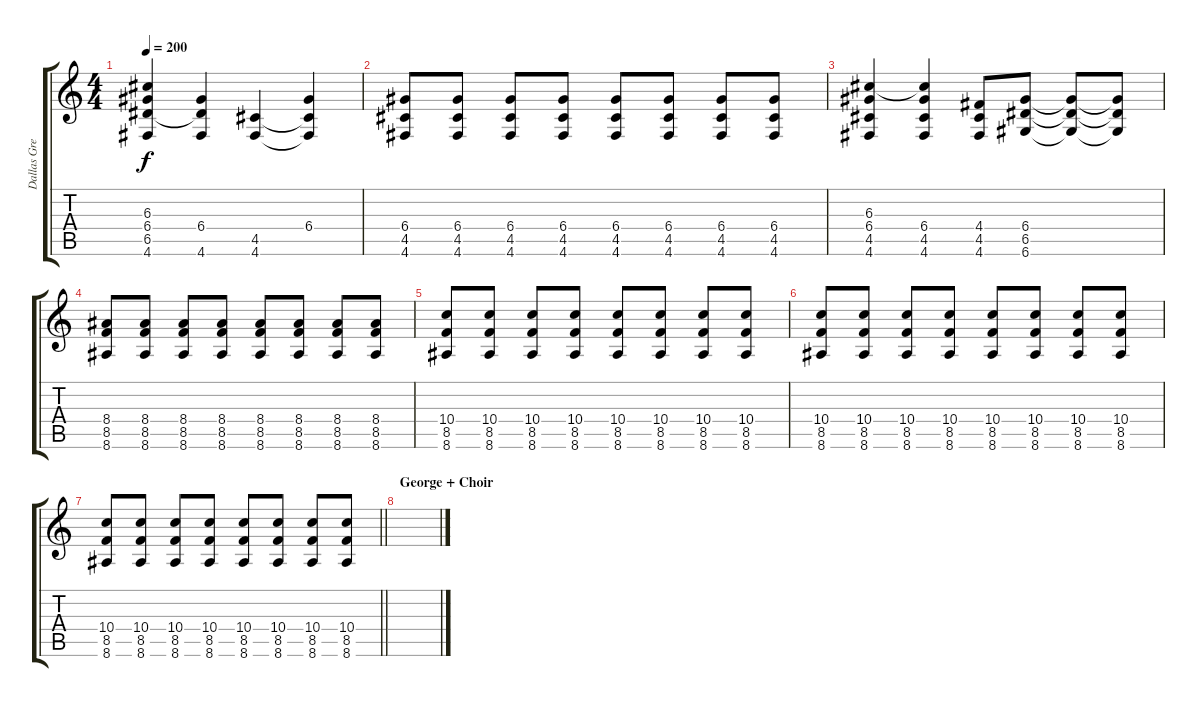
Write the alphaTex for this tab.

\track ("Dallas Green " "Dallas Gre") {instrument distortionguitar}
\staff {score tabs}
\tuning (E4 B3 G3 D3 A2 D2) {hide}
\ts (4 4)
\tempo 200
\clef g2
\ks c
(6.3 6.4 6.5 4.6).4{dy f} (6.4 6.5{t} 4.6).4 (4.5 4.6).4 (6.4 4.5{t} 4.6{t}).4 |
(6.4 4.5 4.6).8 (6.4 4.5 4.6).8 (6.4 4.5 4.6).8 (6.4 4.5 4.6).8 (6.4 4.5 4.6).8 (6.4 4.5 4.6).8 (6.4 4.5 4.6).8 (6.4 4.5 4.6).8 |
(6.3 6.4 4.5 4.6).4 (6.3{t} 6.4 4.5 4.6).4 (4.4 4.5 4.6).8 (6.4 6.5 6.6).8 (6.4{t} 6.5{t} 6.6{t}).8 (6.4{t} 6.5{t} 6.6{t}).8 |
(8.4 8.5 8.6).8 (8.4 8.5 8.6).8 (8.4 8.5 8.6).8 (8.4 8.5 8.6).8 (8.4 8.5 8.6).8 (8.4 8.5 8.6).8 (8.4 8.5 8.6).8 (8.4 8.5 8.6).8 |
(10.4 8.5 8.6).8 (10.4 8.5 8.6).8 (10.4 8.5 8.6).8 (10.4 8.5 8.6).8 (10.4 8.5 8.6).8 (10.4 8.5 8.6).8 (10.4 8.5 8.6).8 (10.4 8.5 8.6).8 |
(10.4 8.5 8.6).8 (10.4 8.5 8.6).8 (10.4 8.5 8.6).8 (10.4 8.5 8.6).8 (10.4 8.5 8.6).8 (10.4 8.5 8.6).8 (10.4 8.5 8.6).8 (10.4 8.5 8.6).8 |
\barLineRight lightlight
(10.4 8.5 8.6).8 (10.4 8.5 8.6).8 (10.4 8.5 8.6).8 (10.4 8.5 8.6).8 (10.4 8.5 8.6).8 (10.4 8.5 8.6).8 (10.4 8.5 8.6).8 (10.4 8.5 8.6).8 |
\section ("" "George + Choir")
